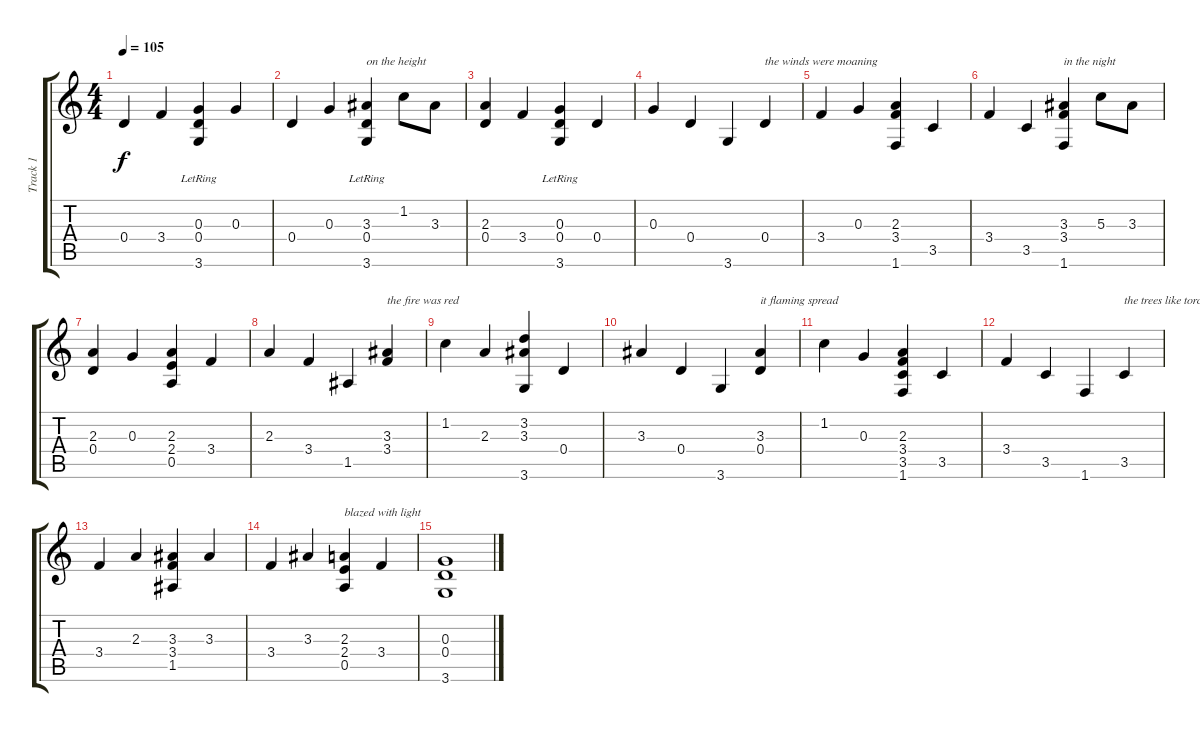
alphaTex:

\track ("Track 1" "Track 1") {instrument acousticguitarnylon}
\staff {score tabs}
\tuning (E4 B3 G3 D3 A2 E2) {hide}
\ts (4 4)
\tempo 105
\clef g2
\ks c
0.4.4{dy f} 3.4.4 (0.3 0.4 3.6{lr}).4 0.3.4 |
0.4.4 0.3.4 (3.3 0.4 3.6{lr}).4{txt "on the height"} 1.2.8 3.3.8 |
(2.3 0.4).4 3.4.4 (0.3 0.4 3.6{lr}).4 0.4.4 |
0.3.4 0.4.4 3.6.4 0.4.4{txt "the winds were moaning"} |
3.4.4 0.3.4 (2.3 3.4 1.6).4 3.5.4 |
3.4.4 3.5.4 (3.3 3.4 1.6).4{txt "in the night"} 5.3.8 3.3.8 |
(2.3 0.4).4 0.3.4 (2.3 2.4 0.5).4 3.4.4 |
2.3.4 3.4.4 1.5.4 (3.3 3.4).4{txt "the fire was red"} |
1.2.4 2.3.4 (3.2 3.3 3.6).4 0.4.4 |
3.3.4 0.4.4 3.6.4 (3.3 0.4).4{txt "it flaming spread"} |
1.2.4 0.3.4 (2.3 3.4 3.5 1.6).4 3.5.4 |
3.4.4 3.5.4 1.6.4 3.5.4{txt "the trees like torches"} |
3.4.4 2.3.4 (3.3 3.4 1.5).4 3.3.4 |
3.4.4 3.3.4 (2.3 2.4 0.5).4{txt "blazed with light"} 3.4.4 |
(0.3 0.4 3.6).1
